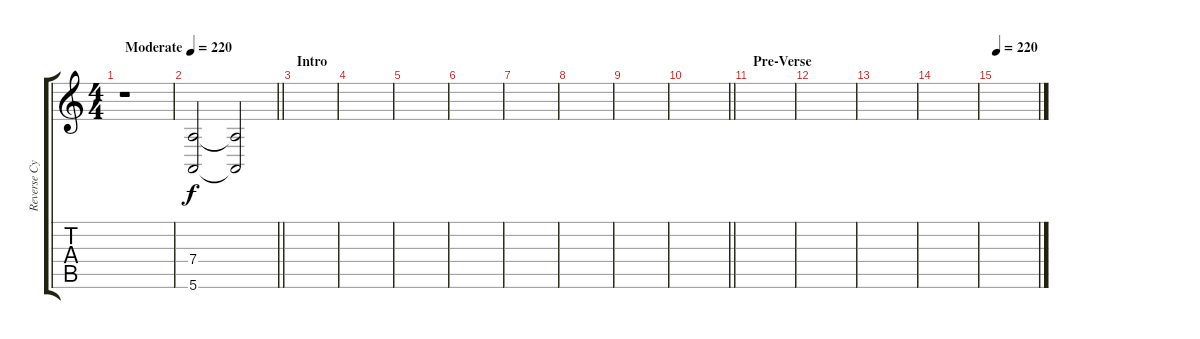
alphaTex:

\track ("Reverse Cymbal" "Reverse Cy") {instrument reversecymbal}
\staff {score tabs}
\tuning (E4 B3 G3 D3 A2 E2) {hide}
\ts (4 4)
\tempo (220 "Moderate")
\clef g2
\ks c
r.1{dy f instrument reversecymbal} |
\barLineRight lightlight
(7.4 5.6).2 (7.4{t} 5.6{t}).2 |
\section ("" "Intro")
|
|
|
|
|
|
|
\barLineRight lightlight
|
\section ("" "Pre-Verse")
|
|
|
|
\tempo 220
